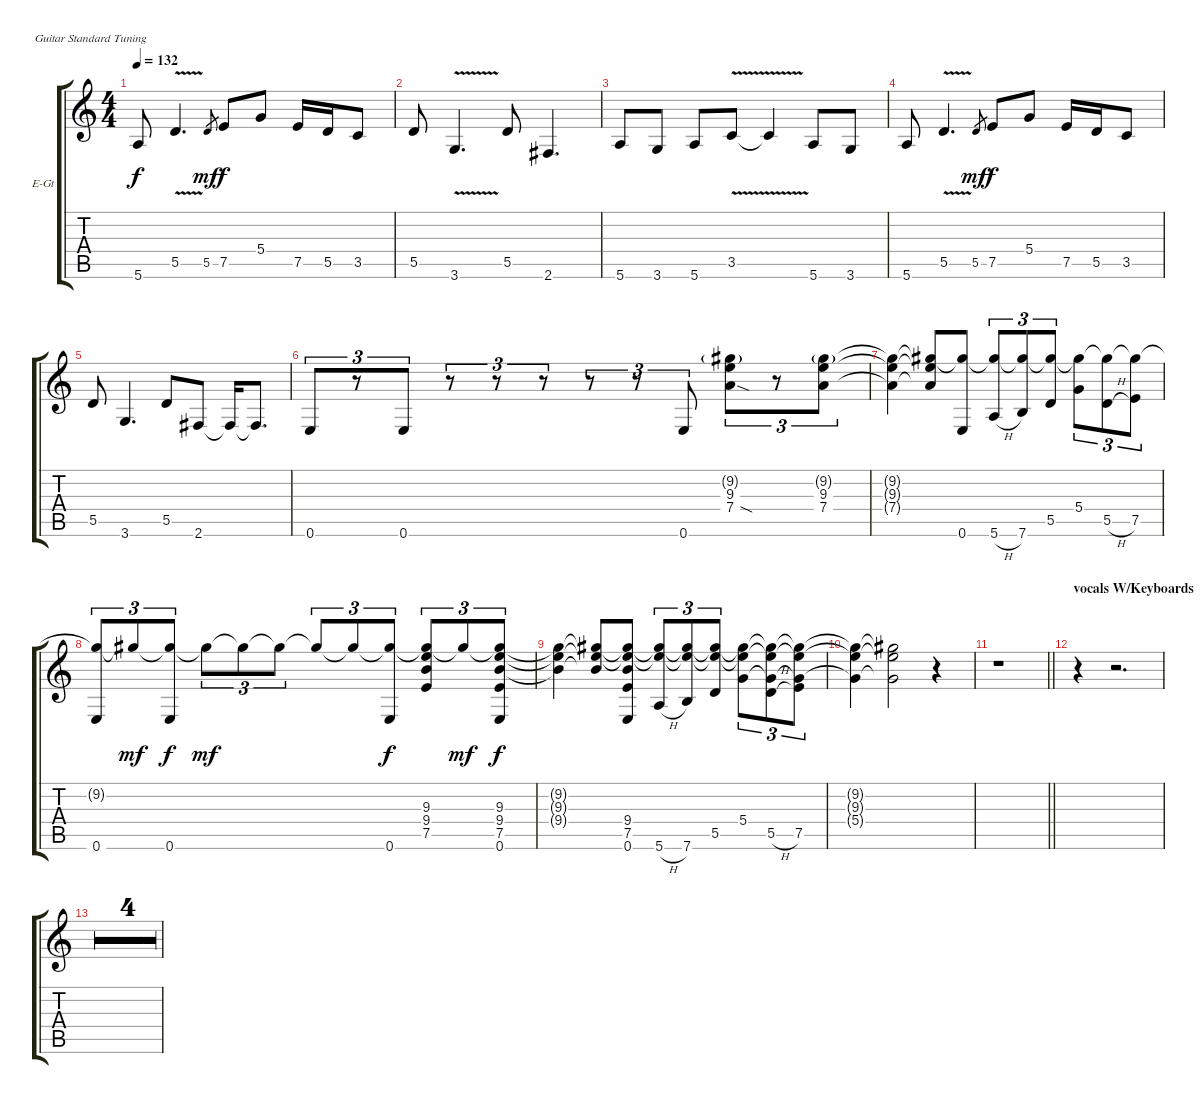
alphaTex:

\bracketExtendMode groupsimilarinstruments
\firstSystemTrackNameOrientation horizontal
\otherSystemsTrackNameOrientation horizontal
\track ("guitar dist" "E-Gt") {multiBarRest instrument distortionguitar}
\staff {score tabs}
\tuning (E4 B3 G3 D3 A2 E2)
\ts (4 4)
\tempo 132
\clef g2
\ks c
5.6.8{dy f} 5.5{v}.4{d} 5.5.8{gr dy mf} 7.5.8{dy f} 5.4.8 7.5.16 5.5.16 3.5.8 |
5.5.8 3.6{v}.4{d} 5.5.8 2.6.4{d} |
5.6.8 3.6.8 5.6.8 3.5{v}.8 3.5{v t}.4 5.6.8 3.6.8 |
5.6.8 5.5{v}.4{d} 5.5.8{gr dy mf} 7.5.8{dy f} 5.4.8 7.5.16 5.5.16 3.5.8 |
5.5.8 3.6.4{d} 5.5.8 2.6.8 2.6{t}.16 2.6{t}.8{d} |
0.6.8{tu (3 2) txt " "} r.8{tu (3 2)} 0.6.8{tu (3 2)} r.8{tu (3 2)} r.8{tu (3 2)} r.8{tu (3 2)} r.8{tu (3 2)} r.8{tu (3 2)} 0.6.8{tu (3 2)} (9.2{g} 9.3 7.4{sod}).8{tu (3 2)} r.8{tu (3 2)} (9.2{g} 9.3 7.4).8{tu (3 2)} |
(9.2{t} 9.3{t} 7.4{t}).4 (9.2{t} 9.3{t} 7.4{t}).8 (0.6 9.2{t}).8 (5.6{h} 9.2{t}).8{tu (3 2)} (7.6 9.2{t}).8{tu (3 2)} (5.5 9.2{t}).8{tu (3 2)} (5.4 9.2{t}).8{tu (3 2)} (5.5{h} 9.2{t}).8{tu (3 2)} (7.5 9.2{t}).8{tu (3 2)} |
(0.6 9.2{t}).8{tu (3 2)} 9.2{t}.8{tu (3 2) dy mf} (0.6 9.2{t}).8{tu (3 2) dy f} 9.2{t}.8{tu (3 2) dy mf} 9.2{t}.8{tu (3 2)} 9.2{t}.8{tu (3 2)} 9.2{t}.8{tu (3 2)} 9.2{t}.8{tu (3 2)} (0.6 9.2{t}).8{tu (3 2) dy f} (9.3 9.4 7.5 9.2{t}).8{tu (3 2)} 9.2{t}.8{tu (3 2) dy mf} (9.3 9.4 7.5 0.6 9.2{t}).8{tu (3 2) dy f} |
(9.2{t} 9.3{t} 9.4{t}).4 (9.2{t} 9.3{t} 9.4{t}).8 (9.4 7.5 0.6 9.2{t} 9.3{t}).8 (5.6{h} 9.2{t} 9.3{t}).8{tu (3 2)} (7.6 9.2{t} 9.3{t}).8{tu (3 2)} (5.5 9.2{t} 9.3{t}).8{tu (3 2)} (5.4 9.2{t} 9.3{t}).8{tu (3 2)} (5.5{h} 9.2{t} 9.3{t} 5.4{t}).8{tu (3 2)} (7.5 9.2{t} 9.3{t} 5.4{t}).8{tu (3 2)} |
(9.2{t} 9.3{t} 5.4{t}).4 (9.2{t} 9.3{t} 5.4{t}).2 r.4 |
\barLineRight lightlight
r.1 |
\section ("" "vocals W/Keyboards")
r.4 r.2{d} |
r.4 r.2{d} |
r.4 r.2{d} |
r.4 r.2{d} |
r.4 r.2{d}
